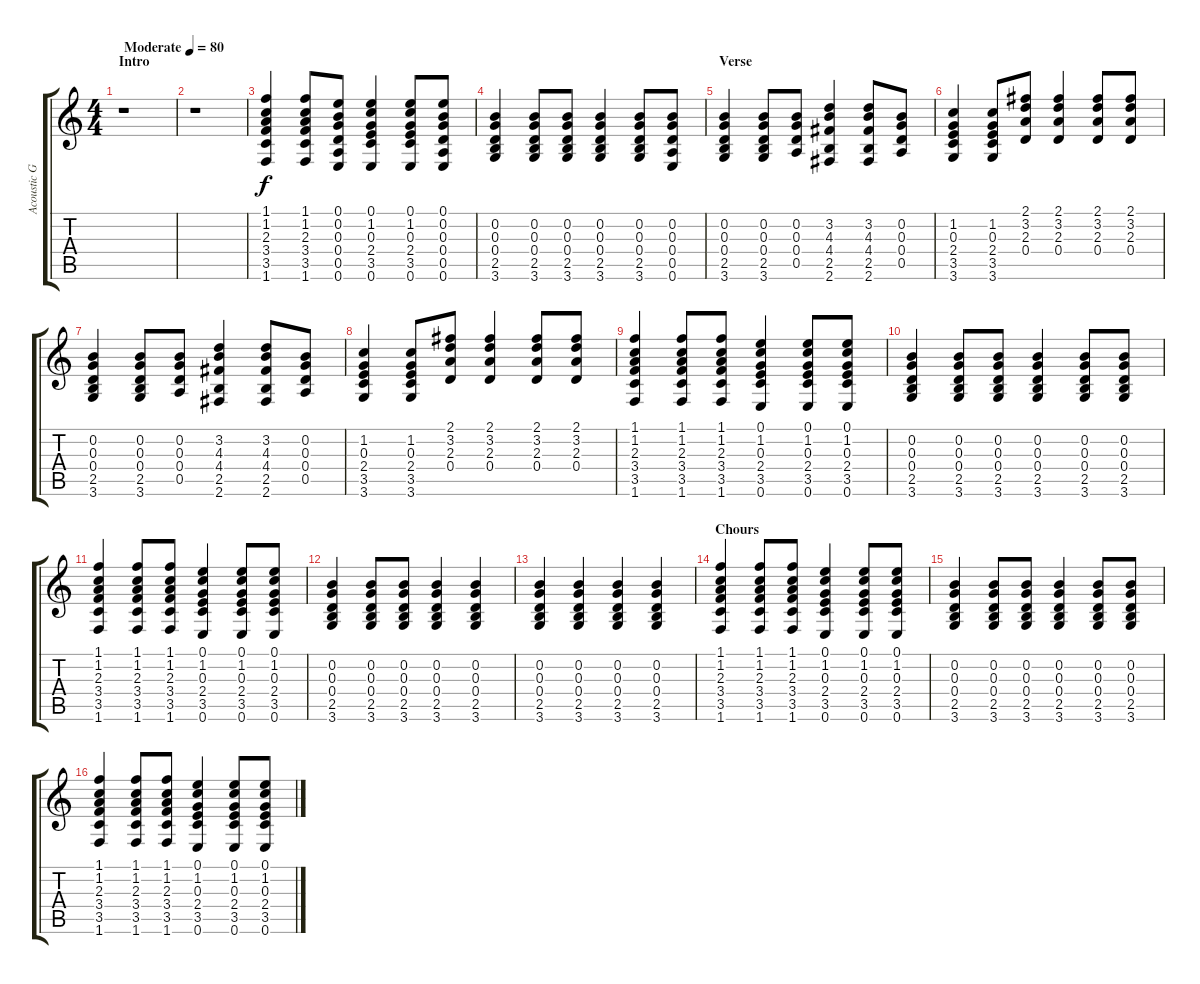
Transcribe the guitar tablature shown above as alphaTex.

\track ("Acoustic Guitar" "Acoustic G") {instrument acousticguitarsteel}
\staff {score tabs}
\tuning (E4 B3 G3 D3 A2 E2) {hide}
\ts (4 4)
\section ("" "Intro")
\tempo (80 "Moderate")
\clef g2
\ks c
r.1{dy f instrument acousticguitarsteel} |
r.1 |
(1.1 1.2 2.3 3.4 3.5 1.6).4 (1.1 1.2 2.3 3.4 3.5 1.6).8 (0.1 0.2 0.3 0.4 0.5 0.6).8 (0.1 1.2 0.3 2.4 3.5 0.6).4 (0.1 1.2 0.3 2.4 3.5 0.6).8 (0.1 0.2 0.3 0.4 0.5 0.6).8 |
(0.2 0.3 0.4 2.5 3.6).4 (0.2 0.3 0.4 2.5 3.6).8 (0.2 0.3 0.4 2.5 3.6).8 (0.2 0.3 0.4 2.5 3.6).4 (0.2 0.3 0.4 2.5 3.6).8 (0.2 0.3 0.4 0.5 0.6).8 |
\section ("" "Verse")
(0.2 0.3 0.4 2.5 3.6).4 (0.2 0.3 0.4 2.5 3.6).8 (0.2 0.3 0.4 0.5).8 (3.2 4.3 4.4 2.5 2.6).4 (3.2 4.3 4.4 2.5 2.6).8 (0.2 0.3 0.4 0.5).8 |
(1.2 0.3 2.4 3.5 3.6).4 (1.2 0.3 2.4 3.5 3.6).8 (2.1 3.2 2.3 0.4).8 (2.1 3.2 2.3 0.4).4 (2.1 3.2 2.3 0.4).8 (2.1 3.2 2.3 0.4).8 |
(0.2 0.3 0.4 2.5 3.6).4 (0.2 0.3 0.4 2.5 3.6).8 (0.2 0.3 0.4 0.5).8 (3.2 4.3 4.4 2.5 2.6).4 (3.2 4.3 4.4 2.5 2.6).8 (0.2 0.3 0.4 0.5).8 |
(1.2 0.3 2.4 3.5 3.6).4 (1.2 0.3 2.4 3.5 3.6).8 (2.1 3.2 2.3 0.4).8 (2.1 3.2 2.3 0.4).4 (2.1 3.2 2.3 0.4).8 (2.1 3.2 2.3 0.4).8 |
(1.1 1.2 2.3 3.4 3.5 1.6).4 (1.1 1.2 2.3 3.4 3.5 1.6).8 (1.1 1.2 2.3 3.4 3.5 1.6).8 (0.1 1.2 0.3 2.4 3.5 0.6).4 (0.1 1.2 0.3 2.4 3.5 0.6).8 (0.1 1.2 0.3 2.4 3.5 0.6).8 |
(0.2 0.3 0.4 2.5 3.6).4 (0.2 0.3 0.4 2.5 3.6).8 (0.2 0.3 0.4 2.5 3.6).8 (0.2 0.3 0.4 2.5 3.6).4 (0.2 0.3 0.4 2.5 3.6).8 (0.2 0.3 0.4 2.5 3.6).8 |
(1.1 1.2 2.3 3.4 3.5 1.6).4 (1.1 1.2 2.3 3.4 3.5 1.6).8 (1.1 1.2 2.3 3.4 3.5 1.6).8 (0.1 1.2 0.3 2.4 3.5 0.6).4 (0.1 1.2 0.3 2.4 3.5 0.6).8 (0.1 1.2 0.3 2.4 3.5 0.6).8 |
(0.2 0.3 0.4 2.5 3.6).4 (0.2 0.3 0.4 2.5 3.6).8 (0.2 0.3 0.4 2.5 3.6).8 (0.2 0.3 0.4 2.5 3.6).4 (0.2 0.3 0.4 2.5 3.6).4 |
(0.2 0.3 0.4 2.5 3.6).4 (0.2 0.3 0.4 2.5 3.6).4 (0.2 0.3 0.4 2.5 3.6).4 (0.2 0.3 0.4 2.5 3.6).4 |
\section ("" "Chours")
(1.1 1.2 2.3 3.4 3.5 1.6).4 (1.1 1.2 2.3 3.4 3.5 1.6).8 (1.1 1.2 2.3 3.4 3.5 1.6).8 (0.1 1.2 0.3 2.4 3.5 0.6).4 (0.1 1.2 0.3 2.4 3.5 0.6).8 (0.1 1.2 0.3 2.4 3.5 0.6).8 |
(0.2 0.3 0.4 2.5 3.6).4 (0.2 0.3 0.4 2.5 3.6).8 (0.2 0.3 0.4 2.5 3.6).8 (0.2 0.3 0.4 2.5 3.6).4 (0.2 0.3 0.4 2.5 3.6).8 (0.2 0.3 0.4 2.5 3.6).8 |
(1.1 1.2 2.3 3.4 3.5 1.6).4 (1.1 1.2 2.3 3.4 3.5 1.6).8 (1.1 1.2 2.3 3.4 3.5 1.6).8 (0.1 1.2 0.3 2.4 3.5 0.6).4 (0.1 1.2 0.3 2.4 3.5 0.6).8 (0.1 1.2 0.3 2.4 3.5 0.6).8
